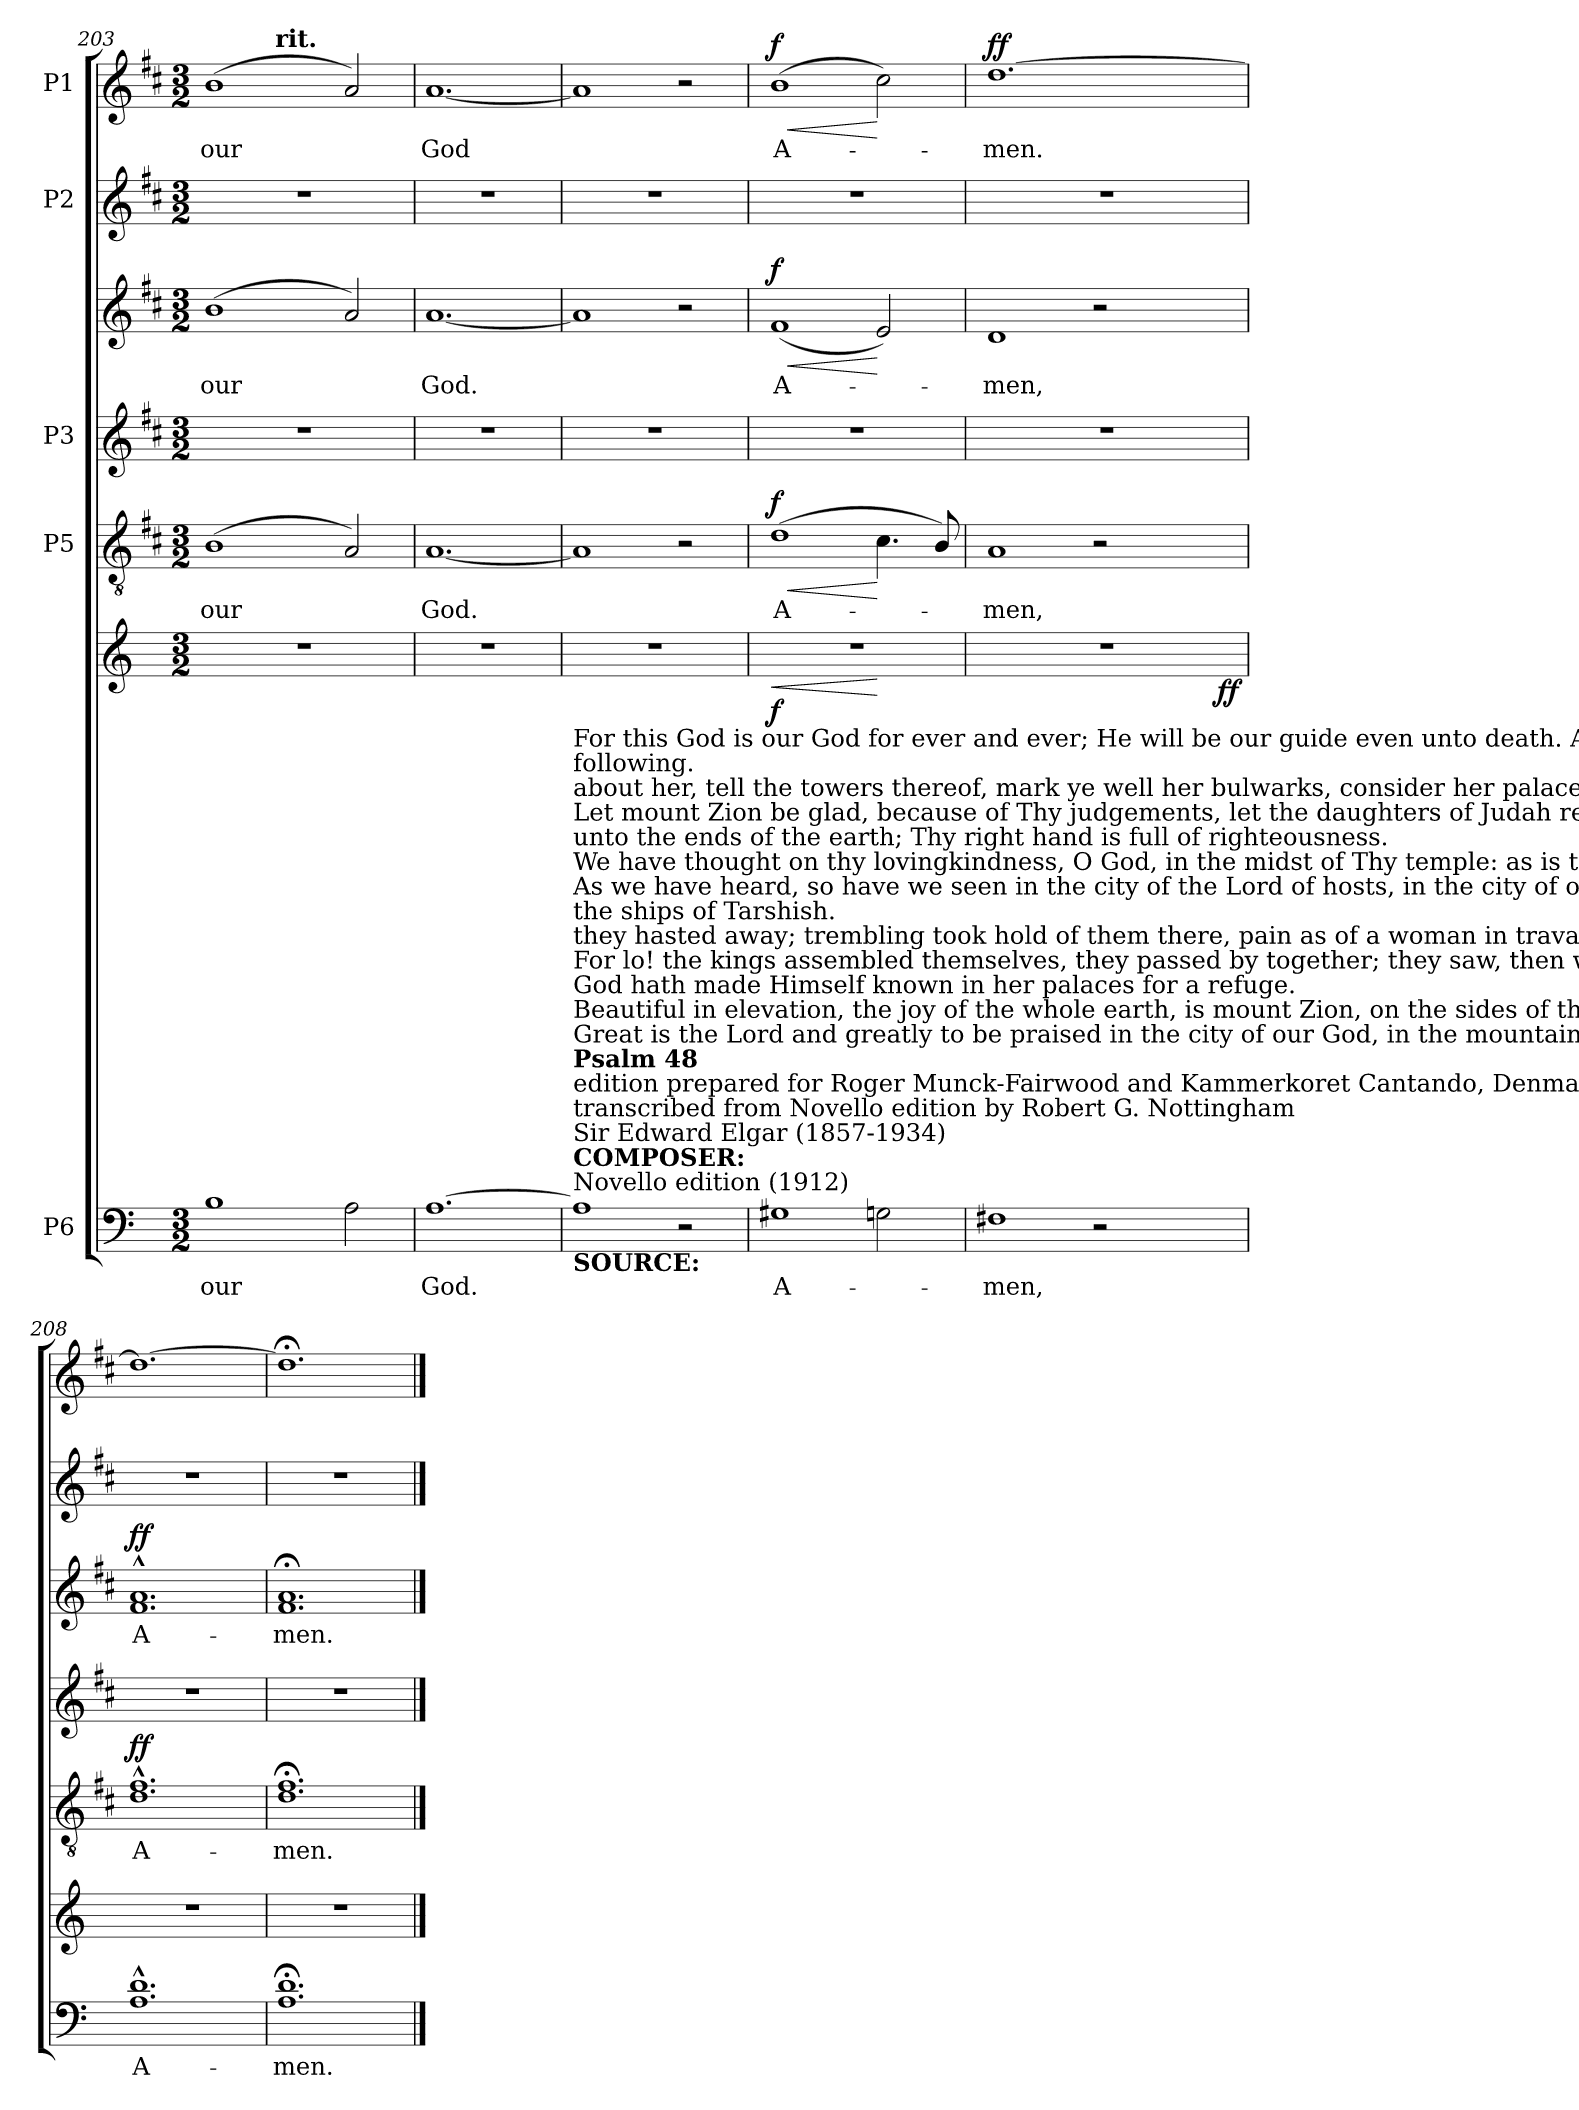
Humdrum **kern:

**kern	**text	**kern	**dynam	**kern	**text	**dynam	**kern	**kern	**text	**dynam	**kern	**kern	**text	**dynam
*part5	*part5	*part5	*part5	*part4	*part4	*part4	*part3	*part3	*part3	*part3	*part2	*part1	*part1	*part1
*staff7	*staff7	*staff6	*staff6/7	*staff5	*staff5	*staff5	*staff4	*staff3	*staff3	*staff3/4	*staff2	*staff1	*staff1	*staff1
*I"P6	*	*	*	*I"P5	*	*	*I"P3	*	*	*	*I"P2	*I"P1	*	*
*clefF4	*	*clefG2	*	*clefGv2	*	*	*clefG2	*clefG2	*	*	*clefG2	*clefG2	*	*
*	*	*	*	*ITrd7c12	*	*	*	*	*	*	*	*	*	*
*k[]	*	*k[]	*	*k[f#c#]	*	*	*k[f#c#]	*k[f#c#]	*	*	*k[f#c#]	*k[f#c#]	*	*
*C:	*	*C:	*	*D:	*	*	*D:	*D:	*	*	*D:	*D:	*	*
*M3/2	*	*M3/2	*	*M3/2	*	*	*M3/2	*M3/2	*	*	*M3/2	*M3/2	*	*
=203	=203	=203	=203	=203	=203	=203	=203	=203	=203	=203	=203	=203	=203	=203
!	!LO:LY:b:color=#000000	!LO:N:vis=1	!	!	!	!	!	!	!	!	!	!	!	!
!	!	!	!	!	!LO:LY:b:color=#000000	!	!LO:N:vis=1	!	!	!	!	!	!	!
!	!	!	!	!	!	!	!	!	!LO:LY:b:color=#000000	!	!LO:N:vis=1	!	!	!
!	!	!	!	!	!	!	!	!	!	!	!	!	!LO:LY:b:color=#000000	!
*	*	*	*	*	*	*	*	*	*	*	*	*^	*	*
1Bi	our	1.r	.	(1BBi	our	.	1.r	(1bi	our	.	1.r	(1bi	2ryy	our	.
!	!	!	!	!	!	!	!	!	!	!	!	!	!LO:TX:a:B:t=rit.	!	!
.	.	.	.	.	.	.	.	.	.	.	.	.	1ryy	.	.
2Ai\	.	.	.	2AAi/)	.	.	.	2ai/)	.	.	.	2ai/)	.	.	.
*	*	*	*	*	*	*	*	*	*	*	*	*v	*v	*	*
=204	=204	=204	=204	=204	=204	=204	=204	=204	=204	=204	=204	=204	=204	=204
*	*	*	*	*	*	*	*	*	*	*	*	*^	*	*
!	!LO:LY:b:color=#000000	!LO:N:vis=1	!	!	!	!	!	!	!	!	!	!	!	!	!
*	*	*	*	*	*	*	*	*	*	*	*	*v	*v	*	*
*	*	*	*	*	*	*	*	*	*	*	*	*^	*	*
!	!	!	!	!	!LO:LY:b:color=#000000	!	!LO:N:vis=1	!	!	!	!	!	!	!	!
*	*	*	*	*	*	*	*	*	*	*	*	*v	*v	*	*
*	*	*	*	*	*	*	*	*	*	*	*	*^	*	*
!	!	!	!	!	!	!	!	!	!LO:LY:b:color=#000000	!	!LO:N:vis=1	!	!	!	!
*	*	*	*	*	*	*	*	*	*	*	*	*v	*v	*	*
*	*	*	*	*	*	*	*	*	*	*	*	*^	*	*
!	!	!	!	!	!	!	!	!	!	!	!	!	!	!LO:LY:b:color=#000000	!
*	*	*	*	*	*	*	*	*	*	*	*	*v	*v	*	*
[1.Ai	God.	1.r	.	[1.AAi	God.	.	1.r	[1.ai	God.	.	1.r	[1.ai	God	.
!!LO:LB:g=z
=205	=205	=205	=205	=205	=205	=205	=205	=205	=205	=205	=205	=205	=205	=205
!LO:TX:b:B:t=SOURCE&colon;	!	!	!	!	!	!	!	!	!	!	!	!	!	!
!LO:TX:t=Novello edition (1912)	!	!	!	!	!	!	!	!	!	!	!	!	!	!
!LO:TX:B:t=COMPOSER&colon;	!	!	!	!	!	!	!	!	!	!	!	!	!	!
!LO:TX:t=Sir Edward Elgar (1857-1934)	!	!	!	!	!	!	!	!	!	!	!	!	!	!
!LO:TX:t=transcribed from Novello edition by Robert G. Nottingham	!	!	!	!	!	!	!	!	!	!	!	!	!	!
!LO:TX:t=edition prepared for Roger Munck-Fairwood and Kammerkoret Cantando, Denmark	!	!	!	!	!	!	!	!	!	!	!	!	!	!
!LO:TX:B:t=Psalm 48	!	!	!	!	!	!	!	!	!	!	!	!	!	!
!LO:TX:t=Great is the Lord and greatly to be praised in the city of our God, in the mountain of His holiness.	!	!	!	!	!	!	!	!	!	!	!	!	!	!
!LO:TX:t=Beautiful in elevation, the joy of the whole earth, is mount Zion, on the sides of the north, the city of the great King.	!	!	!	!	!	!	!	!	!	!	!	!	!	!
!LO:TX:t=God hath made Himself known in her palaces for a refuge.	!	!	!	!	!	!	!	!	!	!	!	!	!	!
!LO:TX:t=For lo! the kings assembled themselves, they passed by together; they saw, then were they amazed; they were dismay’d,	!	!	!	!	!	!	!	!	!	!	!	!	!	!
!LO:TX:t=they hasted away; trembling took hold of them there, pain as of a woman in travail, as with the east wind that breaketh	!	!	!	!	!	!	!	!	!	!	!	!	!	!
!LO:TX:t=the ships of Tarshish.	!	!	!	!	!	!	!	!	!	!	!	!	!	!
!LO:TX:t=As we have heard, so have we seen in the city of the Lord of hosts, in the city of our God&colon; God will establish it for ever.	!	!	!	!	!	!	!	!	!	!	!	!	!	!
!LO:TX:t=We have thought on thy lovingkindness, O God, in the midst of Thy temple&colon; as is thy name, O God, so is Thy praise	!	!	!	!	!	!	!	!	!	!	!	!	!	!
!LO:TX:t=unto the ends of the earth; Thy right hand is full of righteousness.	!	!	!	!	!	!	!	!	!	!	!	!	!	!
!LO:TX:t=Let mount Zion be glad, because of Thy judgements, let the daughters of Judah rejoice; walk about Zion and go round	!	!	!	!	!	!	!	!	!	!	!	!	!	!
!LO:TX:t=about her, tell the towers thereof, mark ye well her bulwarks, consider her palaces, that ye may tell it to the generation	!	!	!	!	!	!	!	!	!	!	!	!	!	!
!LO:TX:t=following.	!	!	!	!	!	!	!	!	!	!	!	!	!	!
!LO:TX:t=For this God is our God for ever and ever; He will be our guide even unto death. Amen.	!	!	!	!	!	!	!	!	!	!	!	!	!	!
!	!	!LO:N:vis=1	!	!	!	!	!LO:N:vis=1	!	!	!	!LO:N:vis=1	!	!	!
1Ai]	.	1.r	.	1AAi]	.	.	1.r	1ai]	.	.	1.r	1ai]	.	.
2r	.	.	.	2r	.	.	.	2r	.	.	.	2r	.	.
=206	=206	=206	=206	=206	=206	=206	=206	=206	=206	=206	=206	=206	=206	=206
!	!LO:LY:b:color=#000000	!LO:N:vis=1	!LO:HP:b	!	!	!	!	!	!	!	!	!	!	!
!	!	!	!	!	!LO:LY:b:color=#000000	!LO:HP:b	!LO:N:vis=1	!	!	!	!	!	!	!
!	!	!	!	!	!	!	!	!	!LO:LY:b:color=#000000	!LO:HP:b	!LO:N:vis=1	!	!	!
!	!	!	!	!	!	!	!	!	!	!	!	!	!LO:LY:b:color=#000000	!LO:HP:b
1G#Xi	A-	1.r	< f	(1Di	A-	< f	1.r	(1f#i	A-	< f	1.r	(1bi	A-	< f
2Gni\	.	.	[	4.C#i\	.	[	.	2ei/)	.	[	.	2cc#i\)	.	[
.	.	.	.	8BBi/)	.	.	.	.	.	.	.	.	.	.
=207	=207	=207	=207	=207	=207	=207	=207	=207	=207	=207	=207	=207	=207	=207
!	!LO:LY:b:color=#000000	!LO:N:vis=1	!	!	!	!	!	!	!	!	!	!	!	!
!	!	!	!	!	!LO:LY:b:color=#000000	!	!LO:N:vis=1	!	!	!	!	!	!	!
!	!	!	!	!	!	!	!	!	!LO:LY:b:color=#000000	!	!LO:N:vis=1	!	!	!
!	!	!	!	!	!	!	!	!	!	!	!	!	!LO:LY:b:color=#000000	!
*^	*	*	*	*	*	*	*	*	*	*	*	*	*	*
1F#i	1ryy	-men,	1.r	.	1AAi	-men,	.	1.r	1di	-men,	.	1.r	[1.ddi	-men.	ff
2r	4ryy	.	.	.	2r	.	.	.	2r	.	.	.	.	.	.
.	8ryy	.	.	.	.	.	.	.	.	.	.	.	.	.	.
.	16ryy	.	.	.	.	.	.	.	.	.	.	.	.	.	.
.	32ryy	.	.	.	.	.	.	.	.	.	.	.	.	.	.
.	64ryy	.	.	.	.	.	.	.	.	.	.	.	.	.	.
.	128...ryy	.	.	.	.	.	.	.	.	.	.	.	.	.	.
.	1024ryy	.	.	ff	.	.	.	.	.	.	.	.	.	.	.
*v	*v	*	*	*	*	*	*	*	*	*	*	*	*	*	*
=208	=208	=208	=208	=208	=208	=208	=208	=208	=208	=208	=208	=208	=208	=208
*^	*	*	*	*	*	*	*	*	*	*	*	*	*	*
!	!	!LO:LY:b:color=#000000	!LO:N:vis=1	!	!	!	!	!	!	!	!	!	!	!	!
*v	*v	*	*	*	*	*	*	*	*	*	*	*	*	*	*
*^	*	*	*	*	*	*	*	*	*	*	*	*	*	*
!	!	!	!	!	!	!LO:LY:b:color=#000000	!	!LO:N:vis=1	!	!	!	!	!	!	!
*v	*v	*	*	*	*	*	*	*	*	*	*	*	*	*	*
*^	*	*	*	*	*	*	*	*	*	*	*	*	*	*
!	!	!	!	!	!	!	!	!	!	!LO:LY:b:color=#000000	!	!LO:N:vis=1	!	!	!
*v	*v	*	*	*	*	*	*	*	*	*	*	*	*	*	*
1.Ai^^ 1.di^^	A-	1.r	.	1.Di^^ 1.F#i^^	A-	ff	1.r	1.f#i^^ 1.ai^^	A-	ff	1.r	1.ddi_	.	.
=209	=209	=209	=209	=209	=209	=209	=209	=209	=209	=209	=209	=209	=209	=209
!	!LO:LY:b:color=#000000	!LO:N:vis=1	!	!	!	!	!	!	!	!	!	!	!	!
!	!	!	!	!	!LO:LY:b:color=#000000	!	!LO:N:vis=1	!	!	!	!	!	!	!
!	!	!	!	!	!	!	!	!	!LO:LY:b:color=#000000	!	!LO:N:vis=1	!	!	!
1.Ai; 1.di;	-men.	1.r	.	1.Di; 1.F#i;	-men.	.	1.r	1.f#i; 1.ai;	-men.	.	1.r	1.dd;i]	.	.
==	==	==	==	==	==	==	==	==	==	==	==	==	==	==
*-	*-	*-	*-	*-	*-	*-	*-	*-	*-	*-	*-	*-	*-	*-
